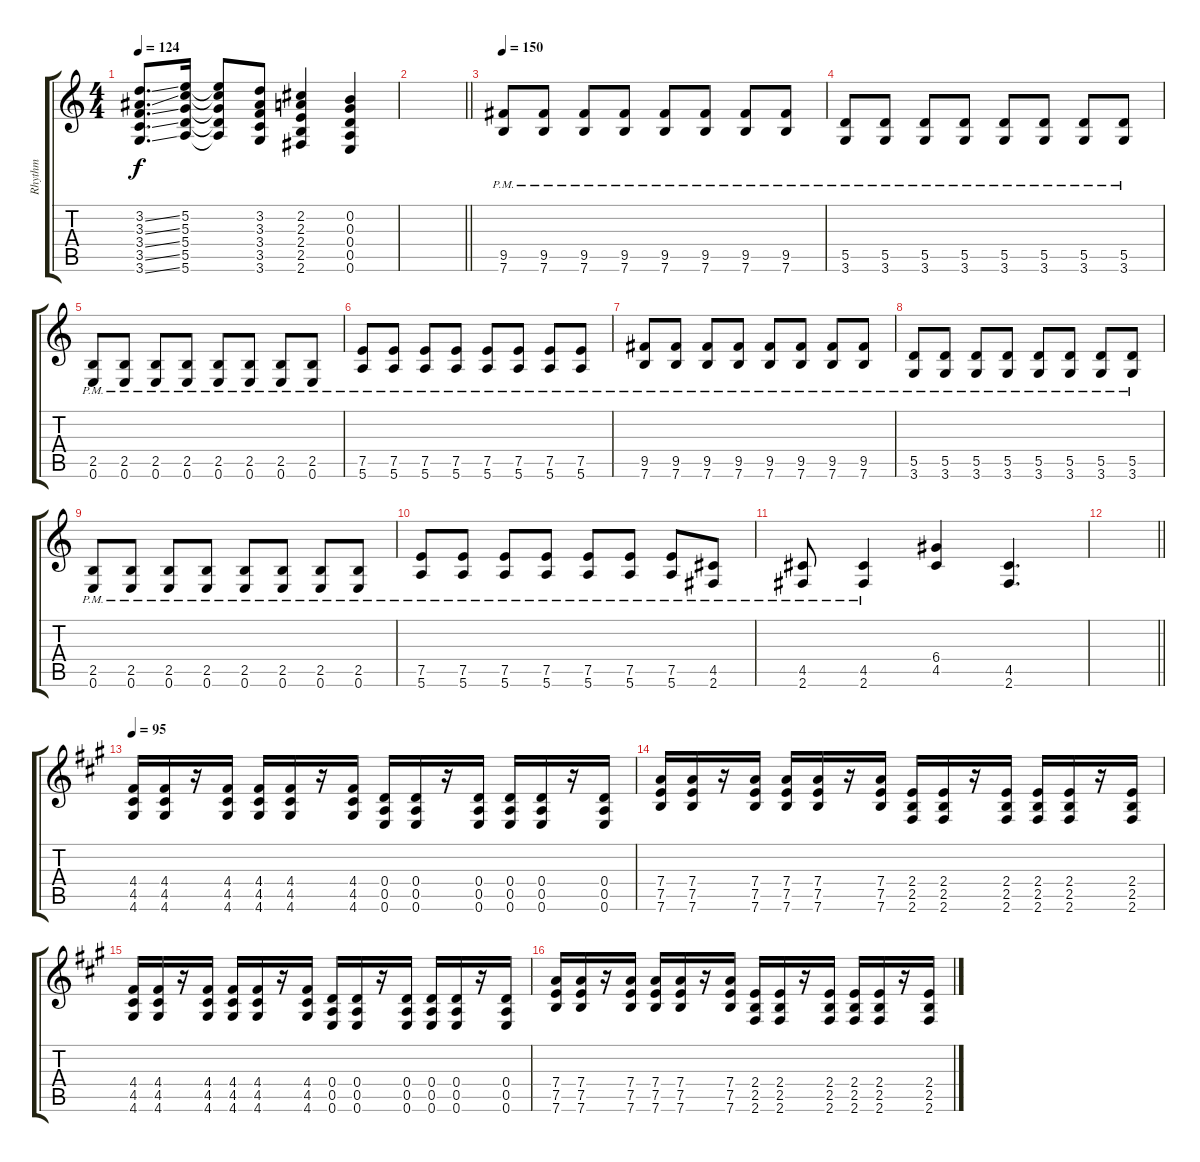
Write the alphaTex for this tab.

\track ("Rhythm" "Rhythm") {instrument distortionguitar}
\staff {score tabs}
\tuning (E4 B3 G3 D3 A2 E2) {hide}
\ts (4 4)
\tempo 124
\clef g2
\ks c
(3.2{ss} 3.3{ss} 3.4{ss} 3.5{ss} 3.6{ss}).8{d dy f} (5.2 5.3 5.4 5.5 5.6).16 (5.2{t} 5.3{t} 5.4{t} 5.5{t} 5.6{t}).8 (3.2 3.3 3.4 3.5 3.6).8 (2.2 2.3 2.4 2.5 2.6).4 (0.2 0.3 0.4 0.5 0.6).4 |
\barLineRight lightlight
|
\tempo 150
(9.5{pm} 7.6{pm}).8 (9.5{pm} 7.6{pm}).8 (9.5{pm} 7.6{pm}).8 (9.5{pm} 7.6{pm}).8 (9.5{pm} 7.6{pm}).8 (9.5{pm} 7.6{pm}).8 (9.5{pm} 7.6{pm}).8 (9.5{pm} 7.6{pm}).8 |
(5.5{pm} 3.6{pm}).8 (5.5{pm} 3.6{pm}).8 (5.5{pm} 3.6{pm}).8 (5.5{pm} 3.6{pm}).8 (5.5{pm} 3.6{pm}).8 (5.5{pm} 3.6{pm}).8 (5.5{pm} 3.6{pm}).8 (5.5{pm} 3.6{pm}).8 |
(2.5{pm} 0.6{pm}).8 (2.5{pm} 0.6{pm}).8 (2.5{pm} 0.6{pm}).8 (2.5{pm} 0.6{pm}).8 (2.5{pm} 0.6{pm}).8 (2.5{pm} 0.6{pm}).8 (2.5{pm} 0.6{pm}).8 (2.5{pm} 0.6{pm}).8 |
(7.5{pm} 5.6{pm}).8 (7.5{pm} 5.6{pm}).8 (7.5{pm} 5.6{pm}).8 (7.5{pm} 5.6{pm}).8 (7.5{pm} 5.6{pm}).8 (7.5{pm} 5.6{pm}).8 (7.5{pm} 5.6{pm}).8 (7.5{pm} 5.6{pm}).8 |
(9.5{pm} 7.6{pm}).8 (9.5{pm} 7.6{pm}).8 (9.5{pm} 7.6{pm}).8 (9.5{pm} 7.6{pm}).8 (9.5{pm} 7.6{pm}).8 (9.5{pm} 7.6{pm}).8 (9.5{pm} 7.6{pm}).8 (9.5{pm} 7.6{pm}).8 |
(5.5{pm} 3.6{pm}).8 (5.5{pm} 3.6{pm}).8 (5.5{pm} 3.6{pm}).8 (5.5{pm} 3.6{pm}).8 (5.5{pm} 3.6{pm}).8 (5.5{pm} 3.6{pm}).8 (5.5{pm} 3.6{pm}).8 (5.5{pm} 3.6{pm}).8 |
(2.5{pm} 0.6{pm}).8 (2.5{pm} 0.6{pm}).8 (2.5{pm} 0.6{pm}).8 (2.5{pm} 0.6{pm}).8 (2.5{pm} 0.6{pm}).8 (2.5{pm} 0.6{pm}).8 (2.5{pm} 0.6{pm}).8 (2.5{pm} 0.6{pm}).8 |
(7.5{pm} 5.6{pm}).8 (7.5{pm} 5.6{pm}).8 (7.5{pm} 5.6{pm}).8 (7.5{pm} 5.6{pm}).8 (7.5{pm} 5.6{pm}).8 (7.5{pm} 5.6{pm}).8 (7.5{pm} 5.6{pm}).8 (4.5{pm} 2.6{pm}).8 |
(4.5{pm} 2.6{pm}).8 (4.5{pm} 2.6{pm}).4 (6.4 4.5).4 (4.5 2.6).4{d} |
\barLineRight lightlight
|
\tempo 95
\ks a
(4.4 4.5 4.6).16 (4.4 4.5 4.6).16 r.16 (4.4 4.5 4.6).16 (4.4 4.5 4.6).16 (4.4 4.5 4.6).16 r.16 (4.4 4.5 4.6).16 (0.4 0.5 0.6).16 (0.4 0.5 0.6).16 r.16 (0.4 0.5 0.6).16 (0.4 0.5 0.6).16 (0.4 0.5 0.6).16 r.16 (0.4 0.5 0.6).16 |
(7.4 7.5 7.6).16 (7.4 7.5 7.6).16 r.16 (7.4 7.5 7.6).16 (7.4 7.5 7.6).16 (7.4 7.5 7.6).16 r.16 (7.4 7.5 7.6).16 (2.4 2.5 2.6).16 (2.4 2.5 2.6).16 r.16 (2.4 2.5 2.6).16 (2.4 2.5 2.6).16 (2.4 2.5 2.6).16 r.16 (2.4 2.5 2.6).16 |
(4.4 4.5 4.6).16 (4.4 4.5 4.6).16 r.16 (4.4 4.5 4.6).16 (4.4 4.5 4.6).16 (4.4 4.5 4.6).16 r.16 (4.4 4.5 4.6).16 (0.4 0.5 0.6).16 (0.4 0.5 0.6).16 r.16 (0.4 0.5 0.6).16 (0.4 0.5 0.6).16 (0.4 0.5 0.6).16 r.16 (0.4 0.5 0.6).16 |
(7.4 7.5 7.6).16 (7.4 7.5 7.6).16 r.16 (7.4 7.5 7.6).16 (7.4 7.5 7.6).16 (7.4 7.5 7.6).16 r.16 (7.4 7.5 7.6).16 (2.4 2.5 2.6).16 (2.4 2.5 2.6).16 r.16 (2.4 2.5 2.6).16 (2.4 2.5 2.6).16 (2.4 2.5 2.6).16 r.16 (2.4 2.5 2.6).16
